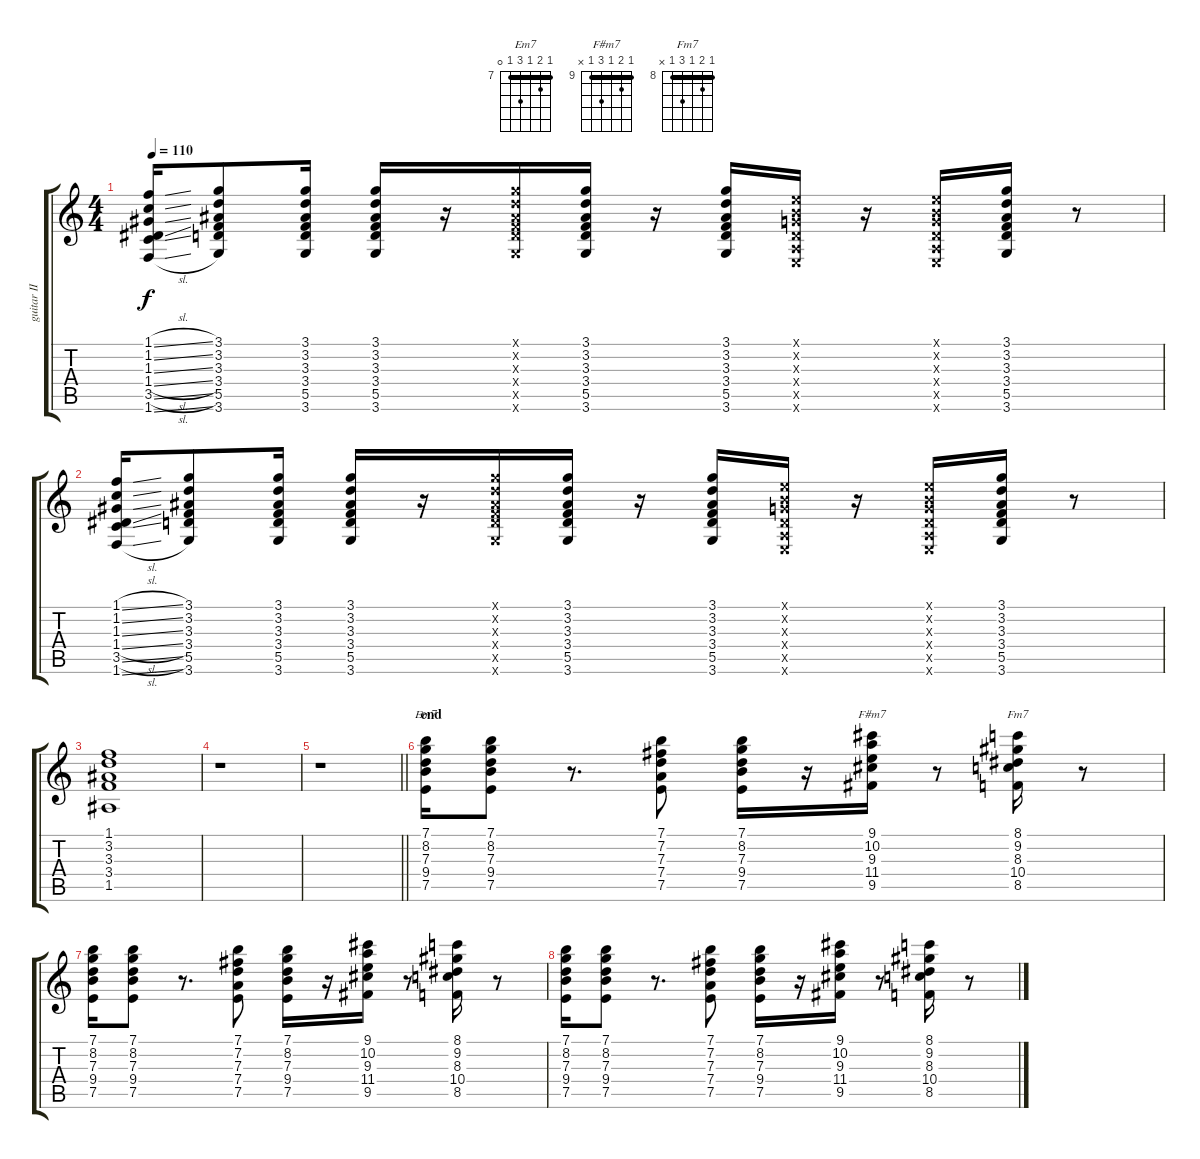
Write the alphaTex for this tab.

\track ("guitar II" "guitar II") {instrument electricguitarclean}
\staff {score tabs}
\tuning (E4 B3 G3 D3 A2 E2) {hide}
\chord ("Em7" 7 8 7 9 7 0) {firstfret 7 barre 7}
\chord ("F#m7" 9 10 9 11 9 x) {firstfret 9 barre 9}
\chord ("Fm7" 8 9 8 10 8 x) {firstfret 8 barre 8}
\ts (4 4)
\tempo 110
\clef g2
\ks aminor
(1.1{sl} 1.2{sl} 1.3{sl} 1.4{sl} 3.5{sl} 1.6{sl}).16{dy f} (3.1 3.2 3.3 3.4 5.5 3.6).8 (3.1 3.2 3.3 3.4 5.5 3.6).16 (3.1 3.2 3.3 3.4 5.5 3.6).16 r.16 (3.1{x} 3.2{x} 3.3{x} 3.4{x} 5.5{x} 3.6{x}).16 (3.1 3.2 3.3 3.4 5.5 3.6).16 r.16 (3.1 3.2 3.3 3.4 5.5 3.6).16 (0.1{x} 0.2{x} 0.3{x} 0.4{x} 0.5{x} 0.6{x}).16 r.16 (0.1{x} 0.2{x} 0.3{x} 0.4{x} 0.5{x} 0.6{x}).16 (3.1 3.2 3.3 3.4 5.5 3.6).16 r.8 |
(1.1{sl} 1.2{sl} 1.3{sl} 1.4{sl} 3.5{sl} 1.6{sl}).16 (3.1 3.2 3.3 3.4 5.5 3.6).8 (3.1 3.2 3.3 3.4 5.5 3.6).16 (3.1 3.2 3.3 3.4 5.5 3.6).16 r.16 (3.1{x} 3.2{x} 3.3{x} 3.4{x} 5.5{x} 3.6{x}).16 (3.1 3.2 3.3 3.4 5.5 3.6).16 r.16 (3.1 3.2 3.3 3.4 5.5 3.6).16 (0.1{x} 0.2{x} 0.3{x} 0.4{x} 0.5{x} 0.6{x}).16 r.16 (0.1{x} 0.2{x} 0.3{x} 0.4{x} 0.5{x} 0.6{x}).16 (3.1 3.2 3.3 3.4 5.5 3.6).16 r.8 |
(1.1 3.2 3.3 3.4 1.5).1 |
r.1 |
\barLineRight lightlight
r.1 |
\section ("" "end")
(7.1 8.2 7.3 9.4 7.5).16{ch "Em7"} (7.1 8.2 7.3 9.4 7.5).8 r.8{d} (7.1 7.2 7.3 7.4 7.5).8 (7.1 8.2 7.3 9.4 7.5).16 r.16 (9.1 10.2 9.3 11.4 9.5).16{ch "F#m7"} r.8 (8.1 9.2 8.3 10.4 8.5).16{ch "Fm7"} r.8 |
(7.1 8.2 7.3 9.4 7.5).16 (7.1 8.2 7.3 9.4 7.5).8 r.8{d} (7.1 7.2 7.3 7.4 7.5).8 (7.1 8.2 7.3 9.4 7.5).16 r.16 (9.1 10.2 9.3 11.4 9.5).16 r.8 (8.1 9.2 8.3 10.4 8.5).16 r.8 |
(7.1 8.2 7.3 9.4 7.5).16 (7.1 8.2 7.3 9.4 7.5).8 r.8{d} (7.1 7.2 7.3 7.4 7.5).8 (7.1 8.2 7.3 9.4 7.5).16 r.16 (9.1 10.2 9.3 11.4 9.5).16 r.8 (8.1 9.2 8.3 10.4 8.5).16 r.8
